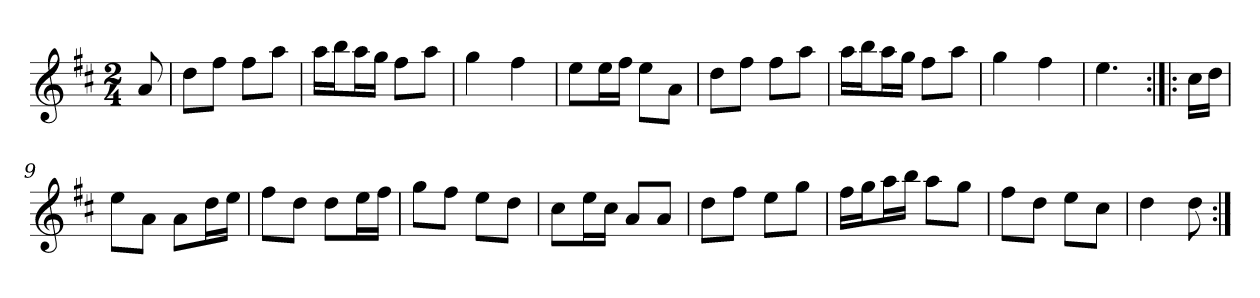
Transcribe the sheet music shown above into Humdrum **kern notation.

**kern
*part1
*staff1
*clefG2
*k[f#c#]
*D:
*M2/4
*MM120
=
8a
=1
8dd\L
8ff#\J
8ff#\L
8aa\J
=2
16aa\LL
16bb\J
16aa\L
16gg\JJ
8ff#\L
8aa\J
=3
4gg
4ff#
=4
8ee\L
16ee\L
16ff#\JJ
8ee\L
8a\J
=5
8dd\L
8ff#\J
8ff#\L
8aa\J
=6
16aa\LL
16bb\J
16aa\L
16gg\JJ
8ff#\L
8aa\J
=7
4gg
4ff#
=8
4.ee
=:|!|:
16cc#\LL
16dd\JJ
=9
8ee\L
8a\J
8a\L
16dd\L
16ee\JJ
=10
8ff#\L
8dd\J
8dd\L
16ee\L
16ff#\JJ
=11
8gg\L
8ff#\J
8ee\L
8dd\J
=12
8cc#\L
16ee\L
16cc#\JJ
8a/L
8a/J
=13
8dd\L
8ff#\J
8ee\L
8gg\J
=14
16ff#\LL
16gg\J
16aa\L
16bb\JJ
8aa\L
8gg\J
=15
8ff#\L
8dd\J
8ee\L
8cc#\J
=16
4dd
8dd
=:|!
*-
